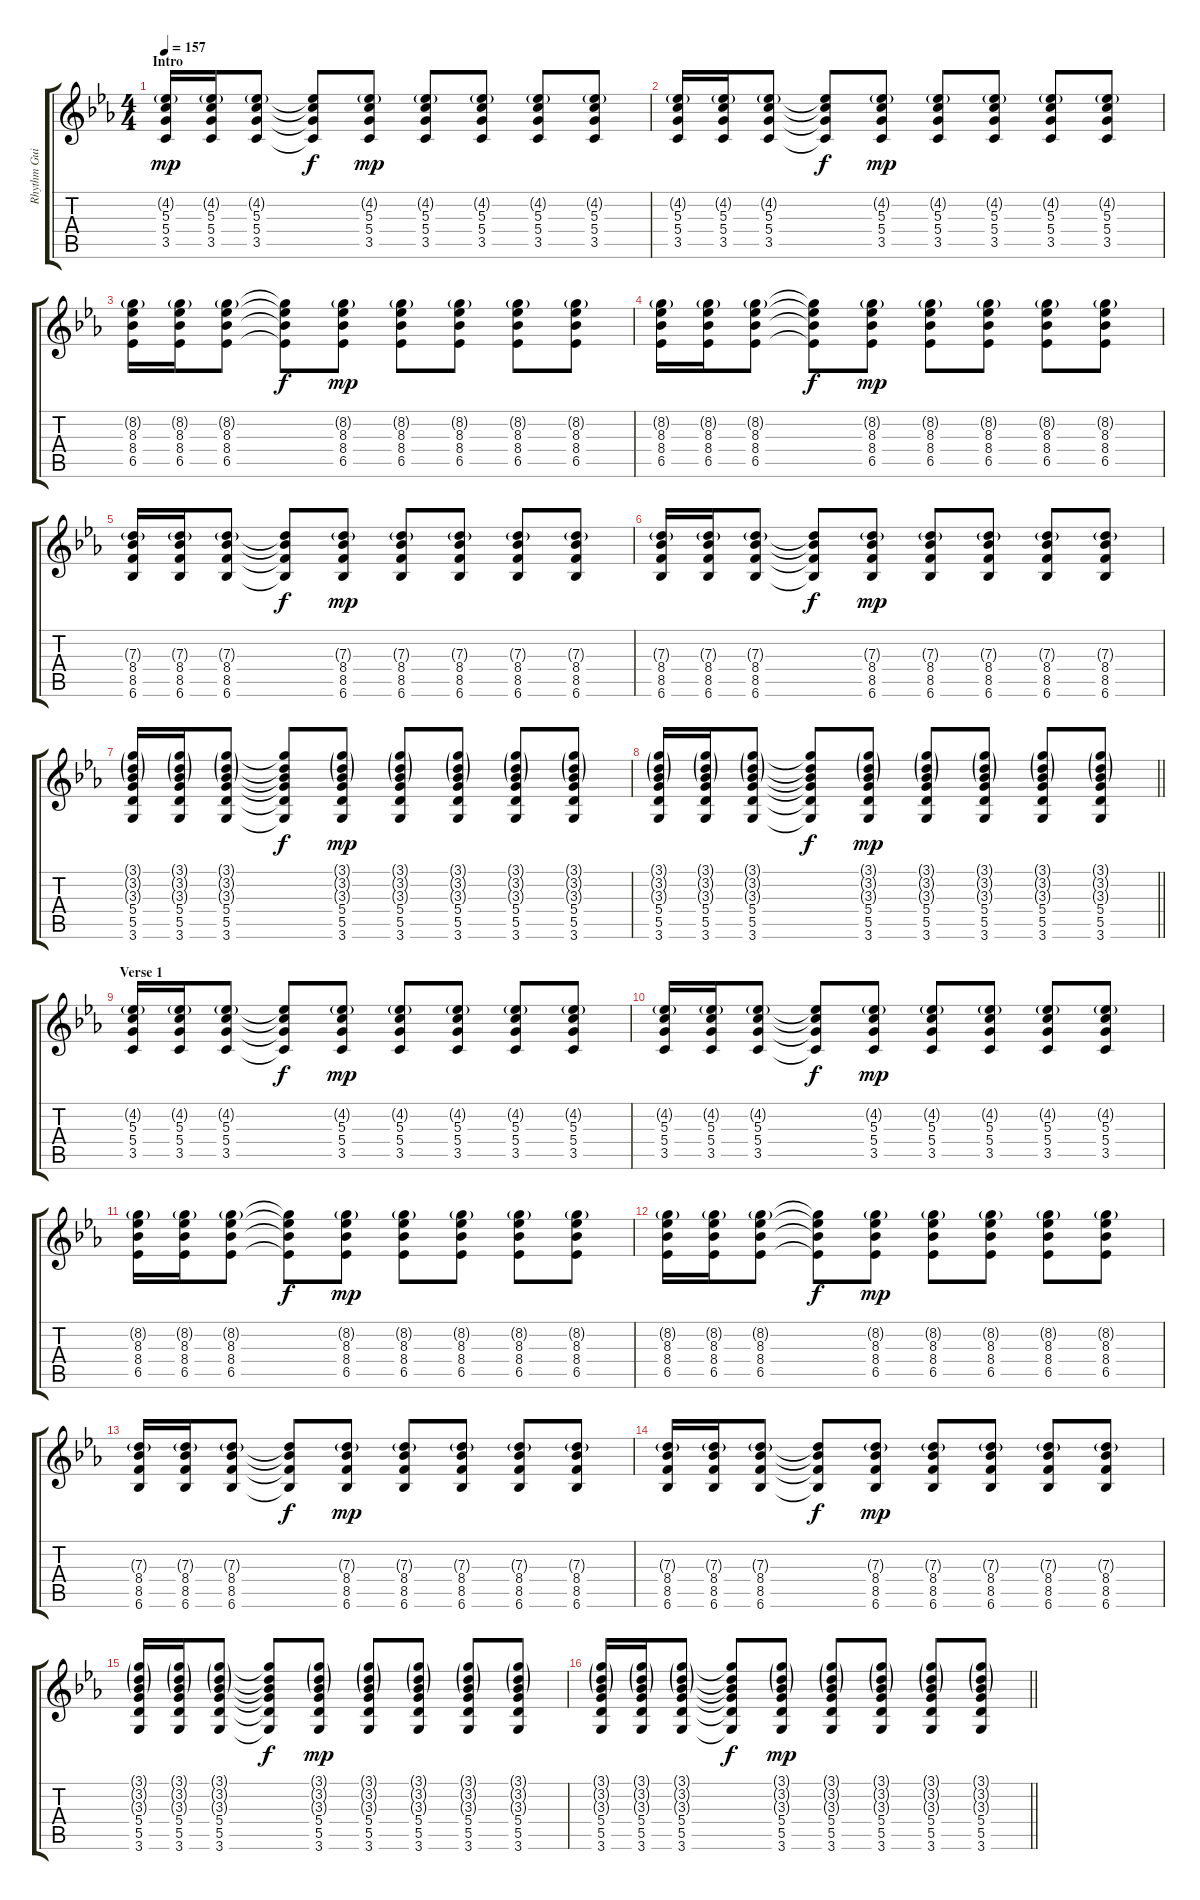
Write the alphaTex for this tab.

\track ("Rhythm Guitar" "Rhythm Gui") {instrument overdrivenguitar}
\staff {score tabs}
\tuning (E4 B3 G3 D3 A2 E2) {hide}
\ts (4 4)
\section ("" "Intro")
\tempo 157
\clef g2
\ks eb
(4.2{g} 5.3 5.4 3.5).16{dy mp instrument overdrivenguitar} (4.2{g} 5.3 5.4 3.5).16 (4.2{g} 5.3 5.4 3.5).8 (4.2{t} 5.3{t} 5.4{t} 3.5{t}).8{dy f} (4.2{g} 5.3 5.4 3.5).8{dy mp} (4.2{g} 5.3 5.4 3.5).8 (4.2{g} 5.3 5.4 3.5).8 (4.2{g} 5.3 5.4 3.5).8 (4.2{g} 5.3 5.4 3.5).8 |
(4.2{g} 5.3 5.4 3.5).16 (4.2{g} 5.3 5.4 3.5).16 (4.2{g} 5.3 5.4 3.5).8 (4.2{t} 5.3{t} 5.4{t} 3.5{t}).8{dy f} (4.2{g} 5.3 5.4 3.5).8{dy mp} (4.2{g} 5.3 5.4 3.5).8 (4.2{g} 5.3 5.4 3.5).8 (4.2{g} 5.3 5.4 3.5).8 (4.2{g} 5.3 5.4 3.5).8 |
(8.2{g} 8.3 8.4 6.5).16 (8.2{g} 8.3 8.4 6.5).16 (8.2{g} 8.3 8.4 6.5).8 (8.2{t} 8.3{t} 8.4{t} 6.5{t}).8{dy f} (8.2{g} 8.3 8.4 6.5).8{dy mp} (8.2{g} 8.3 8.4 6.5).8 (8.2{g} 8.3 8.4 6.5).8 (8.2{g} 8.3 8.4 6.5).8 (8.2{g} 8.3 8.4 6.5).8 |
(8.2{g} 8.3 8.4 6.5).16 (8.2{g} 8.3 8.4 6.5).16 (8.2{g} 8.3 8.4 6.5).8 (8.2{t} 8.3{t} 8.4{t} 6.5{t}).8{dy f} (8.2{g} 8.3 8.4 6.5).8{dy mp} (8.2{g} 8.3 8.4 6.5).8 (8.2{g} 8.3 8.4 6.5).8 (8.2{g} 8.3 8.4 6.5).8 (8.2{g} 8.3 8.4 6.5).8 |
(7.3{g} 8.4 8.5 6.6).16 (7.3{g} 8.4 8.5 6.6).16 (7.3{g} 8.4 8.5 6.6).8 (7.3{t} 8.4{t} 8.5{t} 6.6{t}).8{dy f} (7.3{g} 8.4 8.5 6.6).8{dy mp} (7.3{g} 8.4 8.5 6.6).8 (7.3{g} 8.4 8.5 6.6).8 (7.3{g} 8.4 8.5 6.6).8 (7.3{g} 8.4 8.5 6.6).8 |
(7.3{g} 8.4 8.5 6.6).16 (7.3{g} 8.4 8.5 6.6).16 (7.3{g} 8.4 8.5 6.6).8 (7.3{t} 8.4{t} 8.5{t} 6.6{t}).8{dy f} (7.3{g} 8.4 8.5 6.6).8{dy mp} (7.3{g} 8.4 8.5 6.6).8 (7.3{g} 8.4 8.5 6.6).8 (7.3{g} 8.4 8.5 6.6).8 (7.3{g} 8.4 8.5 6.6).8 |
(3.1{g} 3.2{g} 3.3{g} 5.4 5.5 3.6).16 (3.1{g} 3.2{g} 3.3{g} 5.4 5.5 3.6).16 (3.1{g} 3.2{g} 3.3{g} 5.4 5.5 3.6).8 (3.1{t} 3.2{t} 3.3{t} 5.4{t} 5.5{t} 3.6{t}).8{dy f} (3.1{g} 3.2{g} 3.3{g} 5.4 5.5 3.6).8{dy mp} (3.1{g} 3.2{g} 3.3{g} 5.4 5.5 3.6).8 (3.1{g} 3.2{g} 3.3{g} 5.4 5.5 3.6).8 (3.1{g} 3.2{g} 3.3{g} 5.4 5.5 3.6).8 (3.1{g} 3.2{g} 3.3{g} 5.4 5.5 3.6).8 |
\barLineRight lightlight
(3.1{g} 3.2{g} 3.3{g} 5.4 5.5 3.6).16 (3.1{g} 3.2{g} 3.3{g} 5.4 5.5 3.6).16 (3.1{g} 3.2{g} 3.3{g} 5.4 5.5 3.6).8 (3.1{t} 3.2{t} 3.3{t} 5.4{t} 5.5{t} 3.6{t}).8{dy f} (3.1{g} 3.2{g} 3.3{g} 5.4 5.5 3.6).8{dy mp} (3.1{g} 3.2{g} 3.3{g} 5.4 5.5 3.6).8 (3.1{g} 3.2{g} 3.3{g} 5.4 5.5 3.6).8 (3.1{g} 3.2{g} 3.3{g} 5.4 5.5 3.6).8 (3.1{g} 3.2{g} 3.3{g} 5.4 5.5 3.6).8 |
\section ("" "Verse 1")
(4.2{g} 5.3 5.4 3.5).16 (4.2{g} 5.3 5.4 3.5).16 (4.2{g} 5.3 5.4 3.5).8 (4.2{t} 5.3{t} 5.4{t} 3.5{t}).8{dy f} (4.2{g} 5.3 5.4 3.5).8{dy mp} (4.2{g} 5.3 5.4 3.5).8 (4.2{g} 5.3 5.4 3.5).8 (4.2{g} 5.3 5.4 3.5).8 (4.2{g} 5.3 5.4 3.5).8 |
(4.2{g} 5.3 5.4 3.5).16 (4.2{g} 5.3 5.4 3.5).16 (4.2{g} 5.3 5.4 3.5).8 (4.2{t} 5.3{t} 5.4{t} 3.5{t}).8{dy f} (4.2{g} 5.3 5.4 3.5).8{dy mp} (4.2{g} 5.3 5.4 3.5).8 (4.2{g} 5.3 5.4 3.5).8 (4.2{g} 5.3 5.4 3.5).8 (4.2{g} 5.3 5.4 3.5).8 |
(8.2{g} 8.3 8.4 6.5).16 (8.2{g} 8.3 8.4 6.5).16 (8.2{g} 8.3 8.4 6.5).8 (8.2{t} 8.3{t} 8.4{t} 6.5{t}).8{dy f} (8.2{g} 8.3 8.4 6.5).8{dy mp} (8.2{g} 8.3 8.4 6.5).8 (8.2{g} 8.3 8.4 6.5).8 (8.2{g} 8.3 8.4 6.5).8 (8.2{g} 8.3 8.4 6.5).8 |
(8.2{g} 8.3 8.4 6.5).16 (8.2{g} 8.3 8.4 6.5).16 (8.2{g} 8.3 8.4 6.5).8 (8.2{t} 8.3{t} 8.4{t} 6.5{t}).8{dy f} (8.2{g} 8.3 8.4 6.5).8{dy mp} (8.2{g} 8.3 8.4 6.5).8 (8.2{g} 8.3 8.4 6.5).8 (8.2{g} 8.3 8.4 6.5).8 (8.2{g} 8.3 8.4 6.5).8 |
(7.3{g} 8.4 8.5 6.6).16 (7.3{g} 8.4 8.5 6.6).16 (7.3{g} 8.4 8.5 6.6).8 (7.3{t} 8.4{t} 8.5{t} 6.6{t}).8{dy f} (7.3{g} 8.4 8.5 6.6).8{dy mp} (7.3{g} 8.4 8.5 6.6).8 (7.3{g} 8.4 8.5 6.6).8 (7.3{g} 8.4 8.5 6.6).8 (7.3{g} 8.4 8.5 6.6).8 |
(7.3{g} 8.4 8.5 6.6).16 (7.3{g} 8.4 8.5 6.6).16 (7.3{g} 8.4 8.5 6.6).8 (7.3{t} 8.4{t} 8.5{t} 6.6{t}).8{dy f} (7.3{g} 8.4 8.5 6.6).8{dy mp} (7.3{g} 8.4 8.5 6.6).8 (7.3{g} 8.4 8.5 6.6).8 (7.3{g} 8.4 8.5 6.6).8 (7.3{g} 8.4 8.5 6.6).8 |
(3.1{g} 3.2{g} 3.3{g} 5.4 5.5 3.6).16 (3.1{g} 3.2{g} 3.3{g} 5.4 5.5 3.6).16 (3.1{g} 3.2{g} 3.3{g} 5.4 5.5 3.6).8 (3.1{t} 3.2{t} 3.3{t} 5.4{t} 5.5{t} 3.6{t}).8{dy f} (3.1{g} 3.2{g} 3.3{g} 5.4 5.5 3.6).8{dy mp} (3.1{g} 3.2{g} 3.3{g} 5.4 5.5 3.6).8 (3.1{g} 3.2{g} 3.3{g} 5.4 5.5 3.6).8 (3.1{g} 3.2{g} 3.3{g} 5.4 5.5 3.6).8 (3.1{g} 3.2{g} 3.3{g} 5.4 5.5 3.6).8 |
\barLineRight lightlight
(3.1{g} 3.2{g} 3.3{g} 5.4 5.5 3.6).16 (3.1{g} 3.2{g} 3.3{g} 5.4 5.5 3.6).16 (3.1{g} 3.2{g} 3.3{g} 5.4 5.5 3.6).8 (3.1{t} 3.2{t} 3.3{t} 5.4{t} 5.5{t} 3.6{t}).8{dy f} (3.1{g} 3.2{g} 3.3{g} 5.4 5.5 3.6).8{dy mp} (3.1{g} 3.2{g} 3.3{g} 5.4 5.5 3.6).8 (3.1{g} 3.2{g} 3.3{g} 5.4 5.5 3.6).8 (3.1{g} 3.2{g} 3.3{g} 5.4 5.5 3.6).8 (3.1{g} 3.2{g} 3.3{g} 5.4 5.5 3.6).8
